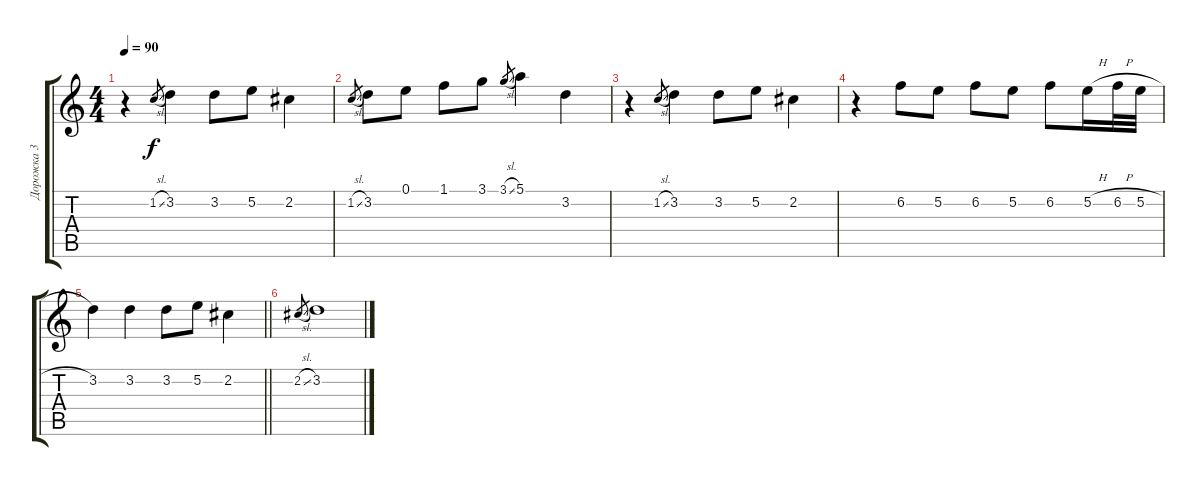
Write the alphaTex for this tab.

\track ("Дорожка 3" "Дорожка 3") {instrument acousticguitarsteel}
\staff {score tabs}
\tuning (E4 B3 G3 D3 A2 E2) {hide}
\ts (4 4)
\tempo 90
\clef g2
\ks c
r.4{dy f} 1.2{sl}.8{gr} 3.2.4 3.2.8 5.2.8 2.2.4 |
1.2{sl}.8{gr} 3.2.8 0.1.8 1.1.8 3.1.8 3.1{sl}.8{gr} 5.1.4 3.2.4 |
r.4 1.2{sl}.8{gr} 3.2.4 3.2.8 5.2.8 2.2.4 |
r.4 6.2.8 5.2.8 6.2.8 5.2.8 6.2.8 5.2{h}.16 6.2{h}.32 5.2{h}.32 |
\barLineRight lightlight
3.2.4 3.2.4 3.2.8 5.2.8 2.2.4 |
2.2{sl}.8{gr} 3.2.1
